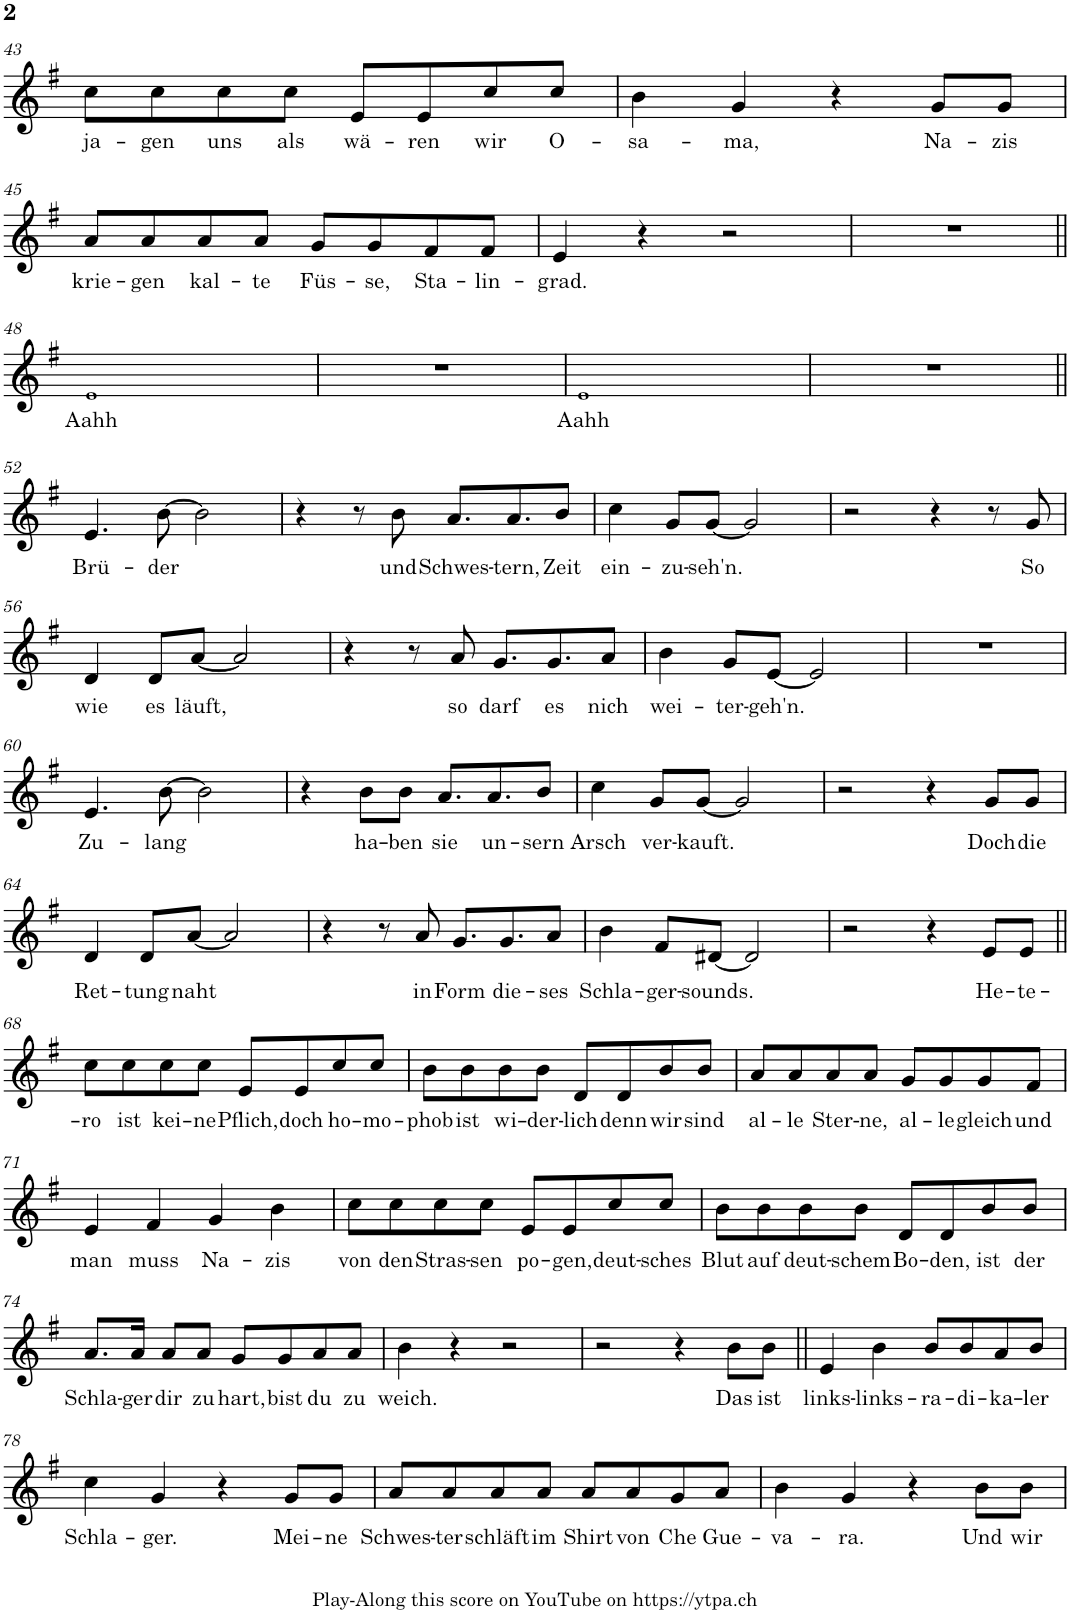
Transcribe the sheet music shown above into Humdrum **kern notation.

**kern	**text
*part1	*part1
*staff1	*staff1
*I"Lyrics	*
*I'Lyr	*
!!LO:PB:g=z
*clefG2	*
*k[f#]	*
*M4/4	*
=43	=43
!	!LO:LY:b
8cc\L	ja-
!	!LO:LY:b
8cc\	-gen
!	!LO:LY:b
8cc\	uns
!	!LO:LY:b
8cc\J	als
!	!LO:LY:b
8e/L	wä-
!	!LO:LY:b
8e/	-ren
!	!LO:LY:b
8cc/	wir
!	!LO:LY:b
8cc/J	O-
=44	=44
!	!LO:LY:b
4b\	-sa-
!	!LO:LY:b
4g/	-ma,
4r	.
!	!LO:LY:b
8g/L	Na-
!	!LO:LY:b
8g/J	-zis
!!LO:LB:g=z
=45	=45
!	!LO:LY:b
8a/L	krie-
!	!LO:LY:b
8a/	-gen
!	!LO:LY:b
8a/	kal-
!	!LO:LY:b
8a/J	-te
!	!LO:LY:b
8g/L	Füs-
!	!LO:LY:b
8g/	-se,
!	!LO:LY:b
8f#/	Sta-
!	!LO:LY:b
8f#/J	-lin-
=46	=46
!	!LO:LY:b
4e/	-grad.
4r	.
2r	.
=47	=47
1r	.
!!LO:LB:g=z
=48||	=48||
!	!LO:LY:b
1e!	Aahh
=49	=49
1r	.
=50	=50
!	!LO:LY:b
1e!	Aahh
=51	=51
1r	.
!!LO:LB:g=z
=52||	=52||
!	!LO:LY:b
4.e/	Brü-
!	!LO:LY:b
[8b\	-der
2b\]	.
=53	=53
4r	.
8r	.
!	!LO:LY:b
8b\	und
!	!LO:LY:b
8.a/L	Schwes-
!	!LO:LY:b
8.a/	-tern,
!	!LO:LY:b
8b/J	Zeit
=54	=54
!	!LO:LY:b
4cc\	ein-
!	!LO:LY:b
8g/L	-zu-
!	!LO:LY:b
[8g/J	-seh'n.
2g/]	.
=55	=55
2r	.
4r	.
8r	.
!	!LO:LY:b
8g/	So
!!LO:LB:g=z
=56	=56
!	!LO:LY:b
4d/	wie
!	!LO:LY:b
8d/L	es
!	!LO:LY:b
[8a/J	läuft,
2a/]	.
=57	=57
4r	.
8r	.
!	!LO:LY:b
8a/	so
!	!LO:LY:b
8.g/L	darf
!	!LO:LY:b
8.g/	es
!	!LO:LY:b
8a/J	nich
=58	=58
!	!LO:LY:b
4b\	wei-
!	!LO:LY:b
8g/L	-ter-
!	!LO:LY:b
[8e/J	-geh'n.
2e/]	.
=59	=59
1r	.
!!LO:LB:g=z
=60	=60
!	!LO:LY:b
4.e/	Zu-
!	!LO:LY:b
[8b\	-lang
2b\]	.
=61	=61
4r	.
!	!LO:LY:b
8b\L	ha-
!	!LO:LY:b
8b\J	-ben
!	!LO:LY:b
8.a/L	sie
!	!LO:LY:b
8.a/	un-
!	!LO:LY:b
8b/J	-sern
=62	=62
!	!LO:LY:b
4cc\	Arsch
!	!LO:LY:b
8g/L	ver-
!	!LO:LY:b
[8g/J	-kauft.
2g/]	.
=63	=63
2r	.
4r	.
!	!LO:LY:b
8g/L	Doch
!	!LO:LY:b
8g/J	die
!!LO:LB:g=z
=64	=64
!	!LO:LY:b
4d/	Ret-
!	!LO:LY:b
8d/L	-tung
!	!LO:LY:b
[8a/J	naht
2a/]	.
=65	=65
4r	.
8r	.
!	!LO:LY:b
8a/	in
!	!LO:LY:b
8.g/L	Form
!	!LO:LY:b
8.g/	die-
!	!LO:LY:b
8a/J	-ses
=66	=66
!	!LO:LY:b
4b\	Schla-
!	!LO:LY:b
8f#/L	-ger-
!	!LO:LY:b
[8d#X/J	-sounds.
2d#/]	.
=67	=67
2r	.
4r	.
!	!LO:LY:b
8e/L	He-
!	!LO:LY:b
8e/J	-te-
!!LO:LB:g=z
=68||	=68||
!	!LO:LY:b
8cc\L	-ro
!	!LO:LY:b
8cc\	ist
!	!LO:LY:b
8cc\	kei-
!	!LO:LY:b
8cc\J	-ne
!	!LO:LY:b
8e/L	Pflich,
!	!LO:LY:b
8e/	doch
!	!LO:LY:b
8cc/	ho-
!	!LO:LY:b
8cc/J	-mo-
=69	=69
!	!LO:LY:b
8b\L	-phob
!	!LO:LY:b
8b\	ist
!	!LO:LY:b
8b\	wi-
!	!LO:LY:b
8b\J	-der-
!	!LO:LY:b
8d/L	-lich
!	!LO:LY:b
8d/	denn
!	!LO:LY:b
8b/	wir
!	!LO:LY:b
8b/J	sind
=70	=70
!	!LO:LY:b
8a/L	al-
!	!LO:LY:b
8a/	-le
!	!LO:LY:b
8a/	Ster-
!	!LO:LY:b
8a/J	-ne,
!	!LO:LY:b
8g/L	al-
!	!LO:LY:b
8g/	-le
!	!LO:LY:b
8g/	gleich
!	!LO:LY:b
8f#/J	und
!!LO:LB:g=z
=71	=71
!	!LO:LY:b
4e/	man
!	!LO:LY:b
4f#/	muss
!	!LO:LY:b
4g/	Na-
!	!LO:LY:b
4b\	-zis
=72	=72
!	!LO:LY:b
8cc\L	von
!	!LO:LY:b
8cc\	den
!	!LO:LY:b
8cc\	Stras-
!	!LO:LY:b
8cc\J	-sen
!	!LO:LY:b
8e/L	po-
!	!LO:LY:b
8e/	-gen,
!	!LO:LY:b
8cc/	deut-
!	!LO:LY:b
8cc/J	-sches
=73	=73
!	!LO:LY:b
8b\L	Blut
!	!LO:LY:b
8b\	auf
!	!LO:LY:b
8b\	deut-
!	!LO:LY:b
8b\J	-schem
!	!LO:LY:b
8d/L	Bo-
!	!LO:LY:b
8d/	-den,
!	!LO:LY:b
8b/	ist
!	!LO:LY:b
8b/J	der
!!LO:LB:g=z
=74	=74
!	!LO:LY:b
8.a/L	Schla-
!	!LO:LY:b
16a/Jk	-ger
!	!LO:LY:b
8a/L	dir
!	!LO:LY:b
8a/J	zu
!	!LO:LY:b
8g/L	hart,
!	!LO:LY:b
8g/	bist
!	!LO:LY:b
8a/	du
!	!LO:LY:b
8a/J	zu
=75	=75
!	!LO:LY:b
4b\	weich.
4r	.
2r	.
=76	=76
2r	.
4r	.
!	!LO:LY:b
8b\L	Das
!	!LO:LY:b
8b\J	ist
=77||	=77||
!	!LO:LY:b
4e/	links-
!	!LO:LY:b
4b\	-links-
!	!LO:LY:b
8b/L	-ra-
!	!LO:LY:b
8b/	-di-
!	!LO:LY:b
8a/	-ka-
!	!LO:LY:b
8b/J	-ler
!!LO:LB:g=z
=78	=78
!	!LO:LY:b
4cc\	Schla-
!	!LO:LY:b
4g/	-ger.
4r	.
!	!LO:LY:b
8g/L	Mei-
!	!LO:LY:b
8g/J	-ne
=79	=79
!	!LO:LY:b
8a/L	Schwes-
!	!LO:LY:b
8a/	-ter
!	!LO:LY:b
8a/	schläft
!	!LO:LY:b
8a/J	im
!	!LO:LY:b
8a/L	Shirt
!	!LO:LY:b
8a/	von
!	!LO:LY:b
8g/	Che
!	!LO:LY:b
8a/J	Gue-
=80	=80
!	!LO:LY:b
4b\	-va-
!	!LO:LY:b
4g/	-ra.
4r	.
!	!LO:LY:b
8b\L	Und
!	!LO:LY:b
8b\J	wir
=	=
*-	*-
